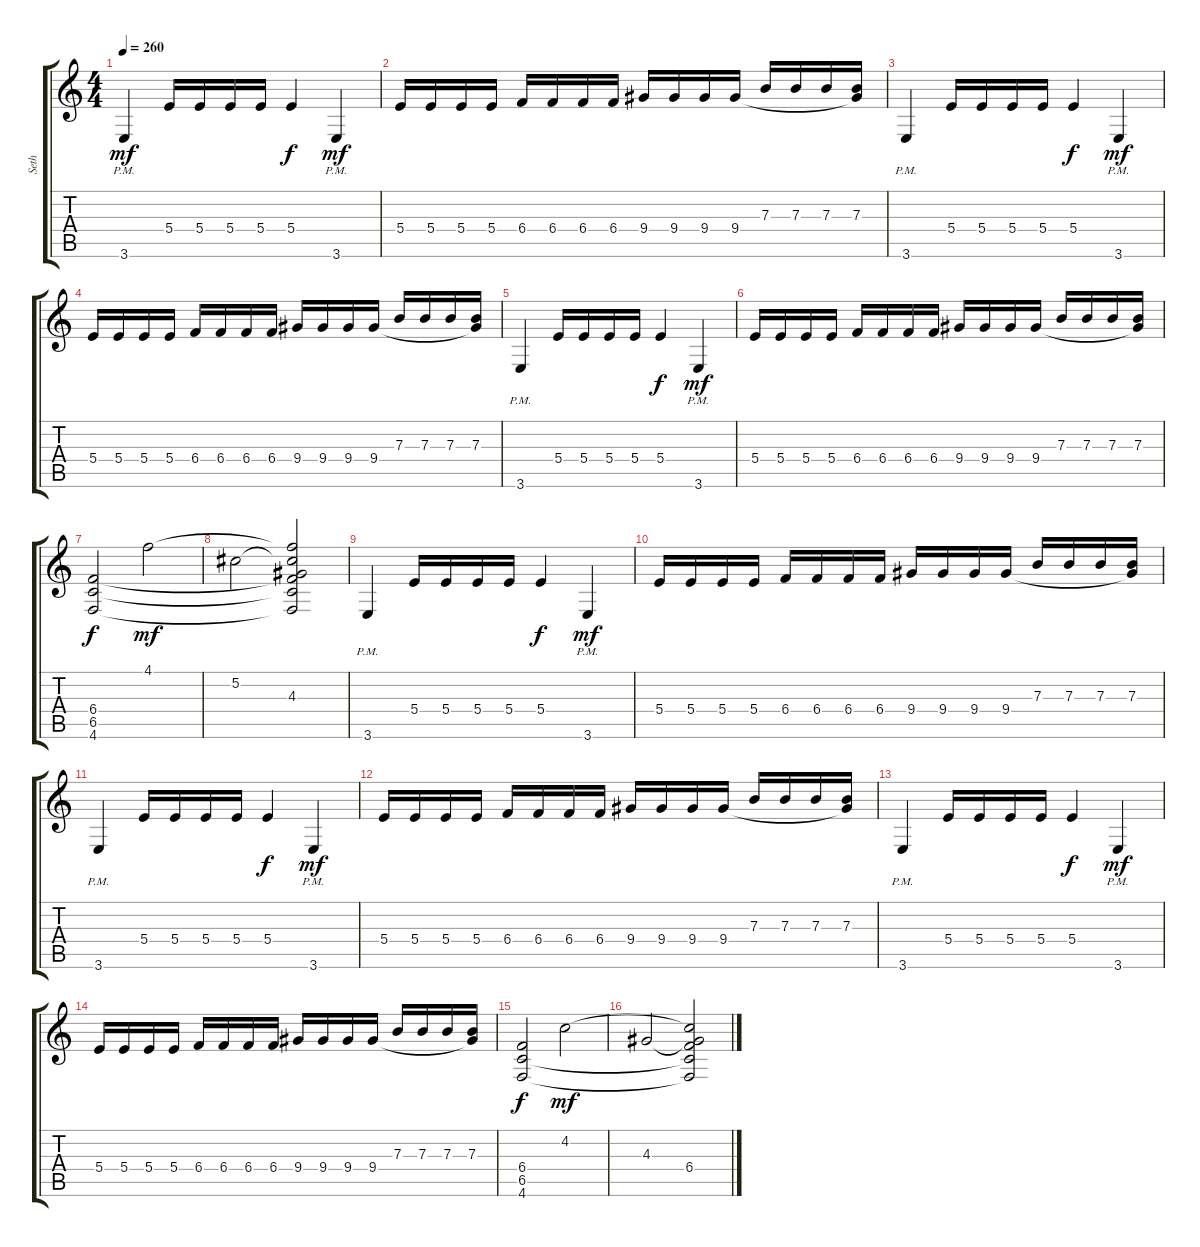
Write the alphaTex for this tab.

\track ("Seth" "Seth") {instrument distortionguitar}
\staff {score tabs}
\tuning (Db4 Ab3 E3 B2 Gb2 Db2) {hide}
\ts (4 4)
\tempo 260
\clef g2
\ks c
3.6{pm}.4{dy mf} 5.4.16 5.4.16 5.4.16 5.4.16 5.4.4{dy f} 3.6{pm}.4{dy mf} |
5.4.16 5.4.16 5.4.16 5.4.16 6.4.16 6.4.16 6.4.16 6.4.16 9.4.16 9.4.16 9.4.16 9.4.16 7.3.16 7.3.16 7.3.16 (7.3 9.4{t}).16 |
3.6{pm}.4 5.4.16 5.4.16 5.4.16 5.4.16 5.4.4{dy f} 3.6{pm}.4{dy mf} |
5.4.16 5.4.16 5.4.16 5.4.16 6.4.16 6.4.16 6.4.16 6.4.16 9.4.16 9.4.16 9.4.16 9.4.16 7.3.16 7.3.16 7.3.16 (7.3 9.4{t}).16 |
3.6{pm}.4 5.4.16 5.4.16 5.4.16 5.4.16 5.4.4{dy f} 3.6{pm}.4{dy mf} |
5.4.16 5.4.16 5.4.16 5.4.16 6.4.16 6.4.16 6.4.16 6.4.16 9.4.16 9.4.16 9.4.16 9.4.16 7.3.16 7.3.16 7.3.16 (7.3 9.4{t}).16 |
(6.4 6.5 4.6).2{dy f} 4.1.2{dy mf} |
5.2.2 (4.1{t} 5.2{t} 4.3 6.4{t} 6.5{t} 4.6{t}).2 |
3.6{pm}.4 5.4.16 5.4.16 5.4.16 5.4.16 5.4.4{dy f} 3.6{pm}.4{dy mf} |
5.4.16 5.4.16 5.4.16 5.4.16 6.4.16 6.4.16 6.4.16 6.4.16 9.4.16 9.4.16 9.4.16 9.4.16 7.3.16 7.3.16 7.3.16 (7.3 9.4{t}).16 |
3.6{pm}.4 5.4.16 5.4.16 5.4.16 5.4.16 5.4.4{dy f} 3.6{pm}.4{dy mf} |
5.4.16 5.4.16 5.4.16 5.4.16 6.4.16 6.4.16 6.4.16 6.4.16 9.4.16 9.4.16 9.4.16 9.4.16 7.3.16 7.3.16 7.3.16 (7.3 9.4{t}).16 |
3.6{pm}.4 5.4.16 5.4.16 5.4.16 5.4.16 5.4.4{dy f} 3.6{pm}.4{dy mf} |
5.4.16 5.4.16 5.4.16 5.4.16 6.4.16 6.4.16 6.4.16 6.4.16 9.4.16 9.4.16 9.4.16 9.4.16 7.3.16 7.3.16 7.3.16 (7.3 9.4{t}).16 |
(6.4 6.5 4.6).2{dy f} 4.2.2{dy mf} |
4.3.2 (4.2{t} 4.3{t} 6.4 6.5{t} 4.6{t}).2
